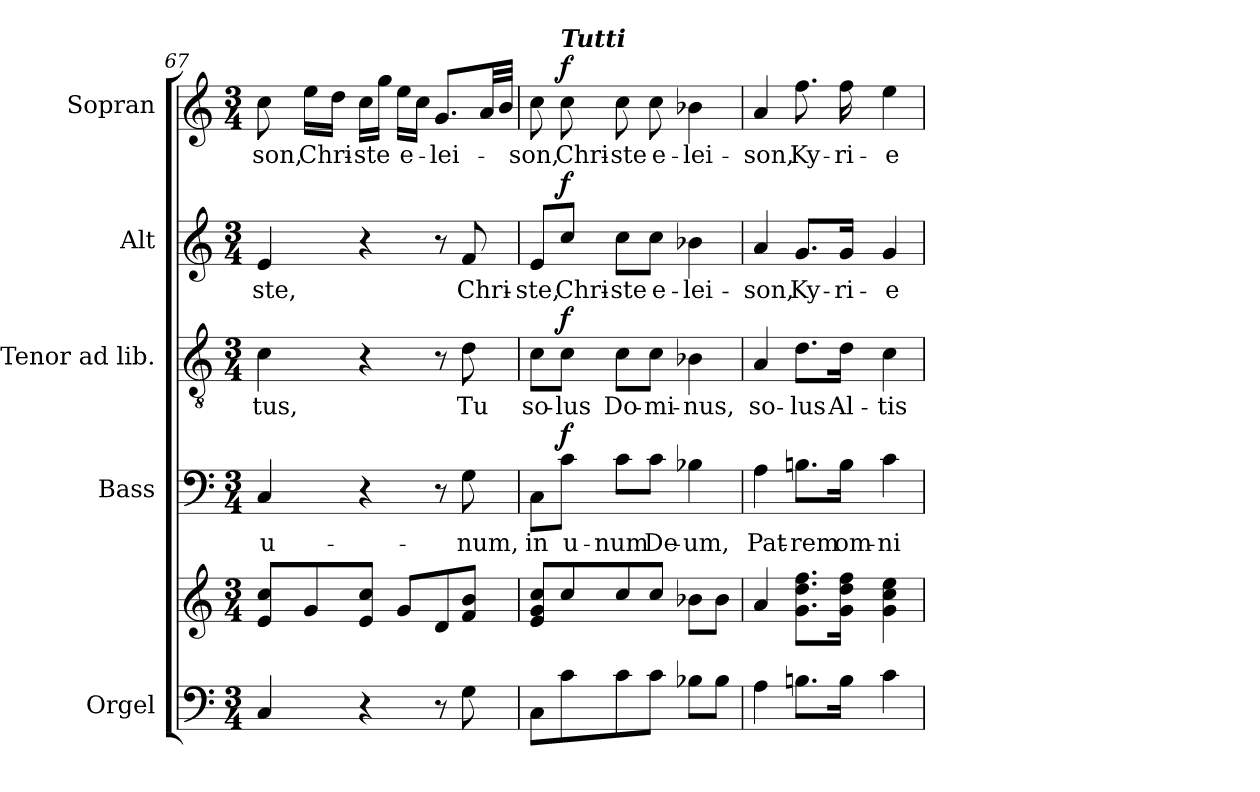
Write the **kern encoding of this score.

**kern	**kern	**kern	**text	**dynam	**kern	**text	**dynam	**kern	**text	**dynam	**kern	**text	**dynam
*part5	*part5	*part4	*part4	*part4	*part3	*part3	*part3	*part2	*part2	*part2	*part1	*part1	*part1
*staff6	*staff5	*staff4	*staff4	*staff4	*staff3	*staff3	*staff3	*staff2	*staff2	*staff2	*staff1	*staff1	*staff1
*I"Orgel	*	*I"Bass	*	*	*I"Tenor ad lib.	*	*	*I"Alt	*	*	*I"Sopran	*	*
*I'Org.	*	*I'B	*	*	*I'T	*	*	*I'A	*	*	*I'S	*	*
!!LO:LB:g=z
*clefF4	*clefG2	*clefF4	*	*	*clefGv2	*	*	*clefG2	*	*	*clefG2	*	*
*k[]	*k[]	*k[]	*	*	*k[]	*	*	*k[]	*	*	*k[]	*	*
*C:	*C:	*C:	*	*	*C:	*	*	*C:	*	*	*C:	*	*
*M3/4	*M3/4	*M3/4	*	*	*M3/4	*	*	*M3/4	*	*	*M3/4	*	*
=67	=67	=67	=67	=67	=67	=67	=67	=67	=67	=67	=67	=67	=67
!	!	!	!LO:LY:b	!	!	!LO:LY:b	!	!	!LO:LY:b	!	!	!LO:LY:b	!
4C/	8e/ 8cc/L	4C/	u-	.	4c\	-tus,	.	4e/	-ste,	.	8cc\	-son,	.
!	!	!	!	!	!	!	!	!	!	!	!	!LO:LY:b	!
.	8g/	.	.	.	.	.	.	.	.	.	16ee\LL	Chri-	.
.	.	.	.	.	.	.	.	.	.	.	16dd\JJ	.	.
!	!	!	!	!	!	!	!	!	!	!	!	!LO:LY:b	!
4r	8e/ 8cc/J	4r	.	.	4r	.	.	4r	.	.	16cc\LL	-ste	.
.	.	.	.	.	.	.	.	.	.	.	16gg\JJ	.	.
!	!	!	!	!	!	!	!	!	!	!	!	!LO:LY:b	!
.	8g/L	.	.	.	.	.	.	.	.	.	16ee\LL	e-	.
.	.	.	.	.	.	.	.	.	.	.	16cc\JJ	.	.
!	!	!	!	!	!	!	!	!	!	!	!	!LO:LY:b	!
8r	8d/	8r	.	.	8r	.	.	8r	.	.	8.g/L	-lei-	.
!	!	!	!LO:LY:b	!	!	!LO:LY:b	!	!	!LO:LY:b	!	!	!	!
8G\	8f/ 8b/J	8G\	-num,	.	8d\	Tu	.	8f/	Chri-	.	.	.	.
.	.	.	.	.	.	.	.	.	.	.	32a/LL	.	.
.	.	.	.	.	.	.	.	.	.	.	32b/JJJ	.	.
=68	=68	=68	=68	=68	=68	=68	=68	=68	=68	=68	=68	=68	=68
!	!	!	!LO:LY:b	!	!	!LO:LY:b	!	!	!LO:LY:b	!	!	!LO:LY:b	!
8C\L	8e/ 8g/ 8cc/L	8C\L	in	.	8c\L	so-	.	8e/L	-ste,	.	8cc\	-son,	.
!	!	!	!	!	!	!	!	!	!	!	!LO:TX:a:Bi:t=Tutti	!	!
!	!	!	!LO:LY:b	!LO:DY:a	!	!LO:LY:b	!LO:DY:a	!	!LO:LY:b	!LO:DY:a	!	!LO:LY:b	!LO:DY:a
8c\	8cc/	8c\J	u-	f	8c\J	-lus	f	8cc/J	Chri-	f	8cc\	Chri-	f
!	!	!	!LO:LY:b	!	!	!LO:LY:b	!	!	!LO:LY:b	!	!	!LO:LY:b	!
8c\	8cc/	8c\L	-num	.	8c\L	Do-	.	8cc\L	-ste	.	8cc\	-ste	.
!	!	!	!LO:LY:b	!	!	!LO:LY:b	!	!	!LO:LY:b	!	!	!LO:LY:b	!
8c\J	8cc/J	8c\J	De-	.	8c\J	-mi-	.	8cc\J	e-	.	8cc\	e-	.
!	!	!	!LO:LY:b	!	!	!LO:LY:b	!	!	!LO:LY:b	!	!	!LO:LY:b	!
8B-X\L	8b-X\L	4B-X\	-um,	.	4B-X\	-nus,	.	4b-X\	-lei-	.	4b-X\	-lei-	.
8B-\J	8b-\J	.	.	.	.	.	.	.	.	.	.	.	.
=69	=69	=69	=69	=69	=69	=69	=69	=69	=69	=69	=69	=69	=69
!	!	!	!LO:LY:b	!	!	!LO:LY:b	!	!	!LO:LY:b	!	!	!LO:LY:b	!
4A\	4a/	4A\	Pat-	.	4A/	so-	.	4a/	-son,	.	4a/	-son,	.
!	!	!	!LO:LY:b	!	!	!LO:LY:b	!	!	!LO:LY:b	!	!	!LO:LY:b	!
8.Bn\L	8.g\ 8.dd\ 8.ff\L	8.Bn\L	-rem	.	8.d\L	-lus	.	8.g/L	Ky-	.	8.ff\	Ky-	.
!	!	!	!LO:LY:b	!	!	!LO:LY:b	!	!	!LO:LY:b	!	!	!LO:LY:b	!
16B\Jk	16g\ 16dd\ 16ff\Jk	16B\Jk	om-	.	16d\Jk	Al-	.	16g/Jk	-ri-	.	16ff\	-ri-	.
!	!	!	!LO:LY:b	!	!	!LO:LY:b	!	!	!LO:LY:b	!	!	!LO:LY:b	!
4c\	4g\ 4cc\ 4ee\	4c\	-ni-	.	4c\	-tis-	.	4g/	-e	.	4ee\	-e	.
=	=	=	=	=	=	=	=	=	=	=	=	=	=
*-	*-	*-	*-	*-	*-	*-	*-	*-	*-	*-	*-	*-	*-
